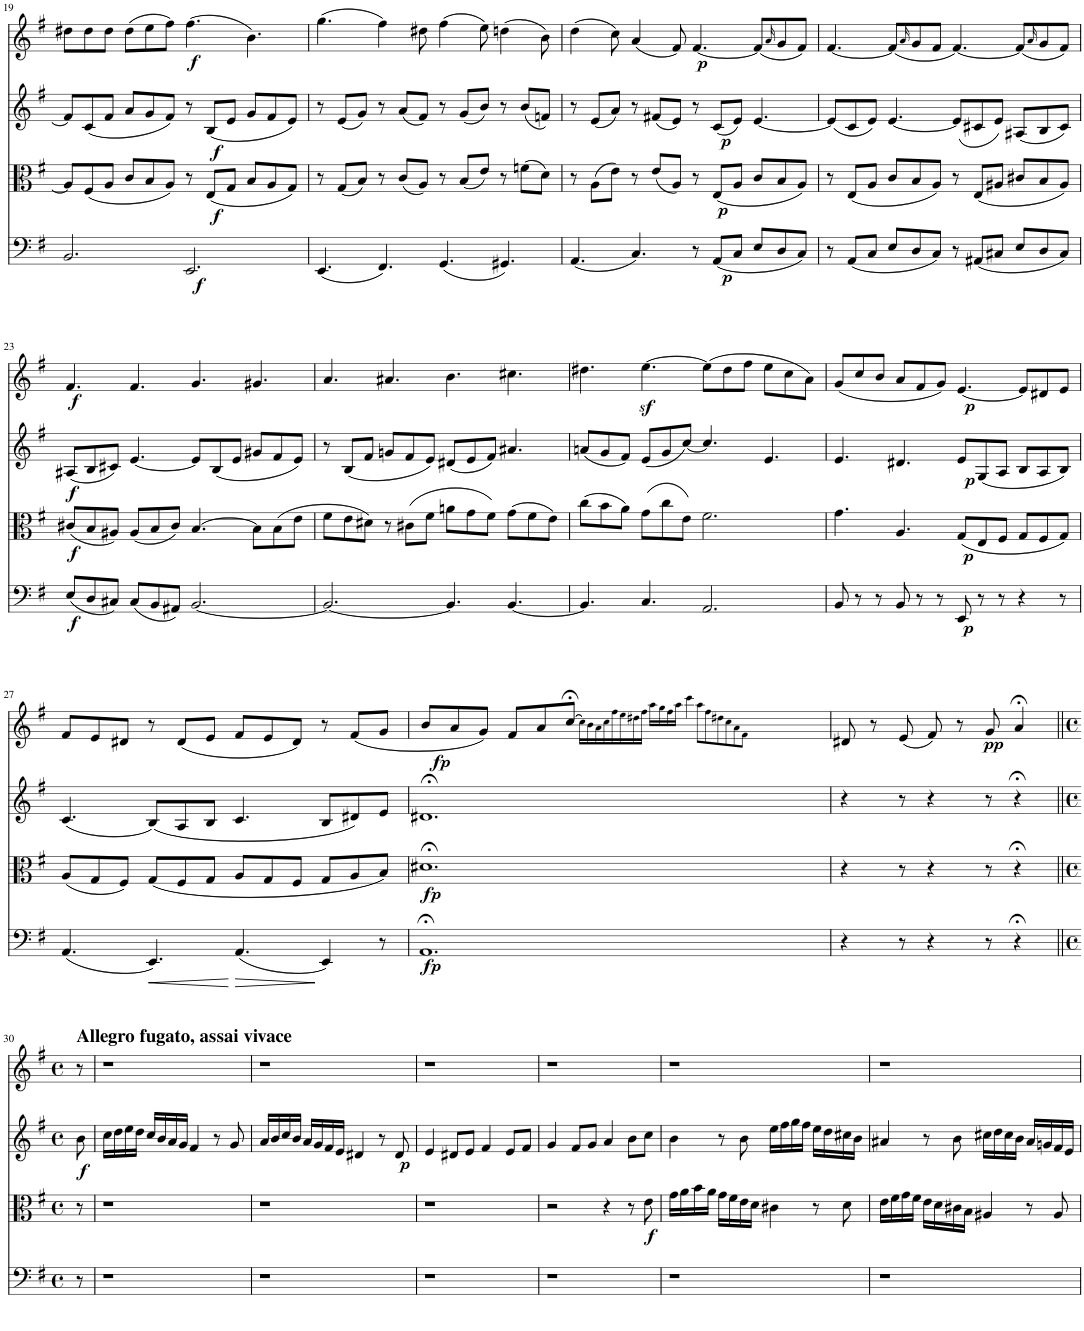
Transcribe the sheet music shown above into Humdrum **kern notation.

**kern	**dynam	**kern	**dynam	**kern	**dynam	**kern	**dynam
*part4	*part4	*part3	*part3	*part2	*part2	*part1	*part1
*staff4	*staff4	*staff3	*staff3	*staff2	*staff2	*staff1	*staff1
*I"Piano	*	*I"Piano	*	*I"Piano	*	*I"Piano	*
*I'Pno	*	*I'Pno	*	*I'Pno	*	*I'Pno	*
!!LO:PB:g=z
*clefF4	*	*clefC3	*	*clefG2	*	*clefG2	*
*k[f#]	*	*k[f#]	*	*k[f#]	*	*k[f#]	*
*M12/8	*	*M12/8	*	*M12/8	*	*M12/8	*
=19	=19	=19	=19	=19	=19	=19	=19
2.BB/	.	8A/L]	.	8f#/L]	.	8dd#X\L	.
.	.	(8F#/	.	(8c/	.	8dd#\	.
.	.	8A/J	.	8f#/J	.	8dd#\J	.
.	.	8c/L	.	8a/L	.	(8dd#\L	.
.	.	8B/	.	8g/	.	8ee\	.
.	.	8A/J)	.	8f#/J)	.	8ff#\J)	.
!	!LO:DY:b	!	!	!	!	!	!LO:DY:b
2.EE/	f	8r	.	8r	.	(4.ff#\	f
!	!	!	!LO:DY:b	!	!LO:DY:b	!	!
.	.	(8E/L	f	(8B/L	f	.	.
.	.	8G/J	.	8e/J	.	.	.
.	.	8B/L	.	8g/L	.	4.b\)	.
.	.	8A/	.	8f#/	.	.	.
.	.	8G/J)	.	8e/J)	.	.	.
=20	=20	=20	=20	=20	=20	=20	=20
(4.EE/	.	8r	.	8r	.	(4.gg\	.
.	.	(8G/L	.	(8e/L	.	.	.
.	.	8B/J)	.	8g/J)	.	.	.
4.FF#/)	.	8r	.	8r	.	4ff#\)	.
.	.	(8c/L	.	(8a/L	.	.	.
.	.	8A/J)	.	8f#/J)	.	8dd#X\	.
(4.GG/	.	8r	.	8r	.	(4ff#\	.
.	.	(8B/L	.	(8g/L	.	.	.
.	.	8e/J)	.	8b/J)	.	8ee\)	.
4.GG#X/)	.	8r	.	8r	.	(4ddn\	.
.	.	(8fn\L	.	(8b/L	.	.	.
.	.	8d\J)	.	8fn/J)	.	8b\)	.
=21	=21	=21	=21	=21	=21	=21	=21
(4.AA/	.	8r	.	8r	.	(4dd\	.
.	.	(8A\L	.	(8e/L	.	.	.
.	.	8e\J)	.	8a/J)	.	8cc\)	.
4.C/)	.	8r	.	8r	.	(4a/	.
.	.	(8e/L	.	(8f#X/L	.	.	.
.	.	8A/J)	.	8e/J)	.	8f#/)	.
!	!	!	!	!	!	!	!LO:DY:b
8r	.	8r	.	8r	.	[4.f#/	p
!	!LO:DY:b	!	!LO:DY:b	!	!LO:DY:b	!	!
(8AA/L	p	(8E/L	p	(8c/L	p	.	.
8C/J	.	8A/J	.	8e/J)	.	.	.
8E/L	.	8c/L	.	[4.e/	.	(8f#/L]	.
.	.	.	.	.	.	16qa/	.
8D/	.	8B/	.	.	.	8g/	.
8C/J)	.	8A/J)	.	.	.	8f#/J)	.
=22	=22	=22	=22	=22	=22	=22	=22
8r	.	8r	.	(8e/L]	.	[4.f#/	.
(8AA/L	.	(8E/L	.	8c/	.	.	.
8C/J	.	8A/J	.	8e/J)	.	.	.
8E/L	.	8c/L	.	[4.e/	.	(8f#/L]	.
.	.	.	.	.	.	16qa/	.
8D/	.	8B/	.	.	.	8g/	.
8C/J)	.	8A/J)	.	.	.	8f#/J	.
8r	.	8r	.	(8e/L]	.	[4.f#/)	.
(8AA#X/L	.	(8E/L	.	8c#X/	.	.	.
8C#X/J	.	8A#X/J	.	8e/J)	.	.	.
8E/L	.	8c#X/L	.	(8A#X/L	.	(8f#/L]	.
.	.	.	.	.	.	16qa/	.
8D/	.	8B/	.	8B/	.	8g/	.
8C#/J)	.	8A#/J)	.	8c#/J)	.	8f#/J)	.
!!LO:LB:g=z
=23	=23	=23	=23	=23	=23	=23	=23
!	!LO:DY:b	!	!LO:DY:b	!	!LO:DY:b	!	!LO:DY:b
(8E/L	f	(8c#X/L	f	(8A#X/L	f	4.f#/	f
8D/	.	8B/	.	8B/	.	.	.
8C#X/J)	.	8A#X/J)	.	8c#X/J)	.	.	.
(8C#/L	.	(8A#/L	.	[4.e/	.	4.f#/	.
8BB/	.	8B/	.	.	.	.	.
8AA#X/J)	.	8c#/J)	.	.	.	.	.
[2.BB/	.	[4.B/	.	8e/L]	.	4.g/	.
.	.	.	.	(8B/	.	.	.
.	.	.	.	8e/J	.	.	.
.	.	8B\L]	.	8g#X/L	.	4.g#X/	.
.	.	(8B\	.	8f#/	.	.	.
.	.	8e\J	.	8e/J)	.	.	.
=24	=24	=24	=24	=24	=24	=24	=24
2.BB/_	.	8f#\L	.	8r	.	4.a/	.
.	.	8e\	.	(8B/L	.	.	.
.	.	8d#X\J)	.	8f#/J	.	.	.
.	.	8r	.	8gn/L	.	4.a#X/	.
.	.	(8c#X\L	.	8f#/	.	.	.
.	.	8f#\J	.	8e/J)	.	.	.
4.BB/]	.	8an\L	.	(8d#X/L	.	4.b\	.
.	.	8g\	.	8e/	.	.	.
.	.	8f#\J)	.	8f#/J)	.	.	.
[4.BB/	.	(8g\L	.	4.a#X/	.	4.cc#X\	.
.	.	8f#\	.	.	.	.	.
.	.	8e\J)	.	.	.	.	.
=25	=25	=25	=25	=25	=25	=25	=25
4.BB/]	.	(8cc\L	.	(8an/L	.	4.dd#X\	.
.	.	8b\	.	8g/	.	.	.
.	.	8a\J)	.	8f#/J)	.	.	.
4.C/	.	(8g\L	.	(8e/L	.	[4.eez<\	.
.	.	8cc\	.	8g/	.	.	.
.	.	8e\J)	.	[8cc/J)	.	.	.
2.AA/	.	2.f#\	.	4.cc/]	.	(8ee\L]	.
.	.	.	.	.	.	8dd#\	.
.	.	.	.	.	.	8ff#\J	.
.	.	.	.	4.e/	.	8ee\L	.
.	.	.	.	.	.	8cc\	.
.	.	.	.	.	.	8a\J)	.
=26	=26	=26	=26	=26	=26	=26	=26
8BB/	.	4.g\	.	4.e/	.	(8g/L	.
8r	.	.	.	.	.	8cc/	.
8r	.	.	.	.	.	8b/J	.
8BB/	.	4.A/	.	4.d#X/	.	8a/L	.
8r	.	.	.	.	.	8f#/	.
8r	.	.	.	.	.	8g/J)	.
!	!LO:DY:b	!	!LO:DY:b	!	!LO:DY:b	!	!LO:DY:b
8EE/	p	(8G/L	p	8e/L	p	[4.e/	p
8r	.	8E/	.	(8G/	.	.	.
8r	.	8F#/J	.	8A/J	.	.	.
4r	.	8G/L	.	8B/L	.	8e/L]	.
.	.	8F#/	.	8A/	.	8d#X/	.
8r	.	8G/J)	.	8B/J)	.	8e/J	.
!!LO:LB:g=z
=27	=27	=27	=27	=27	=27	=27	=27
(4.AA/	.	(8A/L	.	(4.c/	.	8f#/L	.
.	.	8G/	.	.	.	8e/	.
.	.	8F#/J)	.	.	.	8d#X/J	.
!	!LO:HP:b	!	!	!	!	!	!
4.EE/)	<	(8G/L	.	(8B/L)	.	8r	.
.	.	8F#/	.	8A/	.	(8d#/L	.
.	.	8G/J	.	8B/J	.	8e/J	.
!	!LO:HP:n=1:b	!	!	!	!	!	!
(4.AA/	[ >	8A/L	.	4.c/	.	8f#/L	.
.	.	8G/	.	.	.	8e/	.
.	.	8F#/J	.	.	.	8d#/J)	.
4EE/)	]	8G/L	.	8B/L	.	8r	.
.	.	8A/	.	8d#X/)	.	(8f#/L	.
8r	.	8B/J)	.	8e/J	.	8g/J	.
=28	=28	=28	=28	=28	=28	=28	=28
!	!LO:DY:b	!	!LO:DY:b	!	!	!	!
1.AA;<	fp	1.d#X;<	fp	1.d#X;<	.	8b/L	.
!	!	!	!	!	!	!	!LO:DY:b
.	.	.	.	.	.	8a/	fp
.	.	.	.	.	.	8g/J)	.
.	.	.	.	.	.	8f#/L	.
.	.	.	.	.	.	8a/	.
.	.	.	.	.	.	[8cc;</J	.
.	.	.	.	.	.	16qcc\LL]	.
.	.	.	.	.	.	16qb\	.
.	.	.	.	.	.	16qa\	.
.	.	.	.	.	.	16qcc\	.
.	.	.	.	.	.	16qff#\	.
.	.	.	.	.	.	16qee\	.
.	.	.	.	.	.	16qdd#X\	.
.	.	.	.	.	.	16qff#\JJ	.
.	.	.	.	.	.	16qaa\LL	.
.	.	.	.	.	.	16qgg\	.
.	.	.	.	.	.	16qff#\	.
.	.	.	.	.	.	16qaa\JJ	.
.	.	.	.	.	.	4qccc\	.
.	.	.	.	.	.	8qaa\L	.
.	.	.	.	.	.	8qff#\	.
.	.	.	.	.	.	8qdd#X\	.
.	.	.	.	.	.	8qcc\	.
.	.	.	.	.	.	8qa\	.
.	.	.	.	.	.	8qf#\J	.
.	.	.	.	.	.	2.ryy	.
=29	=29	=29	=29	=29	=29	=29	=29
4r	.	4r	.	4r	.	8d#X/	.
.	.	.	.	.	.	8r	.
8r	.	8r	.	8r	.	(8e/	.
4r	.	4r	.	4r	.	8f#/)	.
.	.	.	.	.	.	8r	.
!	!	!	!	!	!	!	!LO:DY:b
8r	.	8r	.	8r	.	8g/	pp
4r;<	.	4r;<	.	4r;<	.	4a;</	.
!!LO:LB:g=z
=30||	=30||	=30||	=30||	=30||	=30||	=30||	=30||
*M4/4	*	*M4/4	*	*M4/4	*	*M4/4	*
*met(c)	*	*met(c)	*	*met(c)	*	*met(c)	*
!	!	!	!	!	!	!LO:TX:a:B:t=Allegro fugato, assai vivace	!
!	!	!	!	!	!LO:DY:b	!	!
8r	.	8r	.	8b\	f	8r	.
=31	=31	=31	=31	=31	=31	=31	=31
1r	.	1r	.	16cc\LL	.	1r	.
.	.	.	.	16dd\	.	.	.
.	.	.	.	16ee\	.	.	.
.	.	.	.	16dd\JJ	.	.	.
.	.	.	.	16cc/LL	.	.	.
.	.	.	.	16b/	.	.	.
.	.	.	.	16a/	.	.	.
.	.	.	.	16g/JJ	.	.	.
.	.	.	.	4f#/	.	.	.
.	.	.	.	8r	.	.	.
.	.	.	.	8g/	.	.	.
=32	=32	=32	=32	=32	=32	=32	=32
1r	.	1r	.	16a/LL	.	1r	.
.	.	.	.	16b/	.	.	.
.	.	.	.	16cc/	.	.	.
.	.	.	.	16b/JJ	.	.	.
.	.	.	.	16a/LL	.	.	.
.	.	.	.	16g/	.	.	.
.	.	.	.	16f#/	.	.	.
.	.	.	.	16e/JJ	.	.	.
.	.	.	.	4d#X/	.	.	.
.	.	.	.	8r	.	.	.
!	!	!	!	!	!LO:DY:b	!	!
.	.	.	.	8d#/	p	.	.
=33	=33	=33	=33	=33	=33	=33	=33
1r	.	1r	.	4e/	.	1r	.
.	.	.	.	8d#X/L	.	.	.
.	.	.	.	8e/J	.	.	.
.	.	.	.	4f#/	.	.	.
.	.	.	.	8e/L	.	.	.
.	.	.	.	8f#/J	.	.	.
=34	=34	=34	=34	=34	=34	=34	=34
1r	.	2r	.	4g/	.	1r	.
.	.	.	.	8f#/L	.	.	.
.	.	.	.	8g/J	.	.	.
.	.	4r	.	4a/	.	.	.
.	.	8r	.	8b\L	.	.	.
!	!	!	!LO:DY:b	!	!	!	!
.	.	8e\	f	8cc\J	.	.	.
=35	=35	=35	=35	=35	=35	=35	=35
1r	.	16g\LL	.	4b\	.	1r	.
.	.	16a\	.	.	.	.	.
.	.	16b\	.	.	.	.	.
.	.	16a\JJ	.	.	.	.	.
.	.	16g\LL	.	8r	.	.	.
.	.	16f#\	.	.	.	.	.
.	.	16e\	.	8b\	.	.	.
.	.	16d\JJ	.	.	.	.	.
.	.	4c#X\	.	16ee\LL	.	.	.
.	.	.	.	16ff#\	.	.	.
.	.	.	.	16gg\	.	.	.
.	.	.	.	16ff#\JJ	.	.	.
.	.	8r	.	16ee\LL	.	.	.
.	.	.	.	16dd\	.	.	.
.	.	8d\	.	16cc#X\	.	.	.
.	.	.	.	16b\JJ	.	.	.
=36	=36	=36	=36	=36	=36	=36	=36
1r	.	16e\LL	.	4a#X/	.	1r	.
.	.	16f#\	.	.	.	.	.
.	.	16g\	.	.	.	.	.
.	.	16f#\JJ	.	.	.	.	.
.	.	16e\LL	.	8r	.	.	.
.	.	16d\	.	.	.	.	.
.	.	16c#X\	.	8b\	.	.	.
.	.	16B\JJ	.	.	.	.	.
.	.	4A#X/	.	16cc#X\LL	.	.	.
.	.	.	.	16dd\	.	.	.
.	.	.	.	16cc#\	.	.	.
.	.	.	.	16b\JJ	.	.	.
.	.	8r	.	16a#/LL	.	.	.
.	.	.	.	16gn/	.	.	.
.	.	8A#/	.	16f#/	.	.	.
.	.	.	.	16e/JJ	.	.	.
=	=	=	=	=	=	=	=
*-	*-	*-	*-	*-	*-	*-	*-
